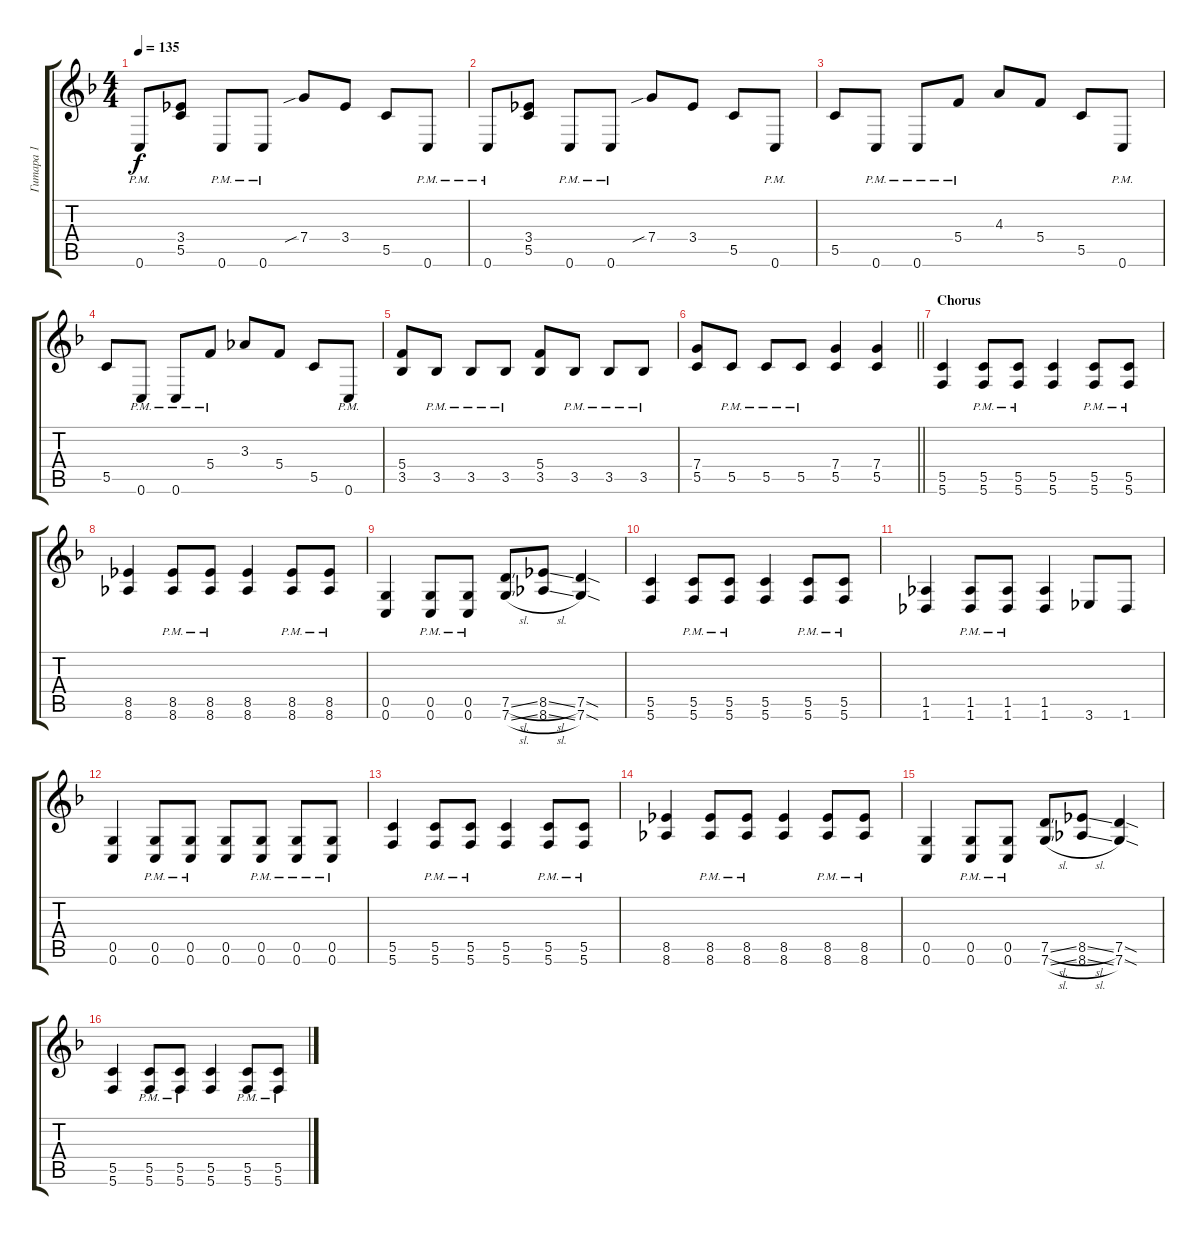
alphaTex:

\track ("Гитара 1" "Гитара 1") {instrument distortionguitar}
\staff {score tabs}
\tuning (D4 A3 F3 C3 G2 C2) {hide}
\ts (4 4)
\tempo 135
\clef g2
\ks dminor
0.6{pm}.8{dy f} (3.4 5.5).8 0.6{pm}.8 0.6{pm}.8 7.4{sib}.8 3.4.8 5.5.8 0.6{pm}.8 |
0.6{pm}.8 (3.4 5.5).8 0.6{pm}.8 0.6{pm}.8 7.4{sib}.8 3.4.8 5.5.8 0.6{pm}.8 |
5.5.8 0.6{pm}.8 0.6{pm}.8 5.4{pm}.8 4.3.8 5.4.8 5.5.8 0.6{pm}.8 |
5.5.8 0.6{pm}.8 0.6{pm}.8 5.4{pm}.8 3.3.8 5.4.8 5.5.8 0.6{pm}.8 |
(5.4 3.5).8 3.5{pm}.8 3.5{pm}.8 3.5{pm}.8 (5.4 3.5).8 3.5{pm}.8 3.5{pm}.8 3.5{pm}.8 |
\barLineRight lightlight
(7.4 5.5).8 5.5{pm}.8 5.5{pm}.8 5.5{pm}.8 (7.4 5.5).4 (7.4 5.5).4 |
\section ("" "Chorus")
(5.5 5.6).4 (5.5{pm} 5.6{pm}).8 (5.5{pm} 5.6{pm}).8 (5.5 5.6).4 (5.5{pm} 5.6{pm}).8 (5.5{pm} 5.6{pm}).8 |
(8.5 8.6).4 (8.5{pm} 8.6{pm}).8 (8.5{pm} 8.6{pm}).8 (8.5 8.6).4 (8.5{pm} 8.6{pm}).8 (8.5{pm} 8.6{pm}).8 |
(0.5 0.6).4 (0.5{pm} 0.6{pm}).8 (0.5{pm} 0.6{pm}).8 (7.5{sl} 7.6{sl}).8 (8.5{sl} 8.6{sl}).8 (7.5{sod} 7.6{sod}).4 |
(5.5 5.6).4 (5.5{pm} 5.6{pm}).8 (5.5{pm} 5.6{pm}).8 (5.5 5.6).4 (5.5{pm} 5.6{pm}).8 (5.5{pm} 5.6{pm}).8 |
(1.5 1.6).4 (1.5{pm} 1.6{pm}).8 (1.5{pm} 1.6{pm}).8 (1.5 1.6).4 3.6.8 1.6.8 |
(0.5 0.6).4 (0.5{pm} 0.6{pm}).8 (0.5{pm} 0.6{pm}).8 (0.5 0.6).8 (0.5{pm} 0.6{pm}).8 (0.5{pm} 0.6{pm}).8 (0.5{pm} 0.6{pm}).8 |
(5.5 5.6).4 (5.5{pm} 5.6{pm}).8 (5.5{pm} 5.6{pm}).8 (5.5 5.6).4 (5.5{pm} 5.6{pm}).8 (5.5{pm} 5.6{pm}).8 |
(8.5 8.6).4 (8.5{pm} 8.6{pm}).8 (8.5{pm} 8.6{pm}).8 (8.5 8.6).4 (8.5{pm} 8.6{pm}).8 (8.5{pm} 8.6{pm}).8 |
(0.5 0.6).4 (0.5{pm} 0.6{pm}).8 (0.5{pm} 0.6{pm}).8 (7.5{sl} 7.6{sl}).8 (8.5{sl} 8.6{sl}).8 (7.5{sod} 7.6{sod}).4 |
(5.5 5.6).4 (5.5{pm} 5.6{pm}).8 (5.5{pm} 5.6{pm}).8 (5.5 5.6).4 (5.5{pm} 5.6{pm}).8 (5.5{pm} 5.6{pm}).8
